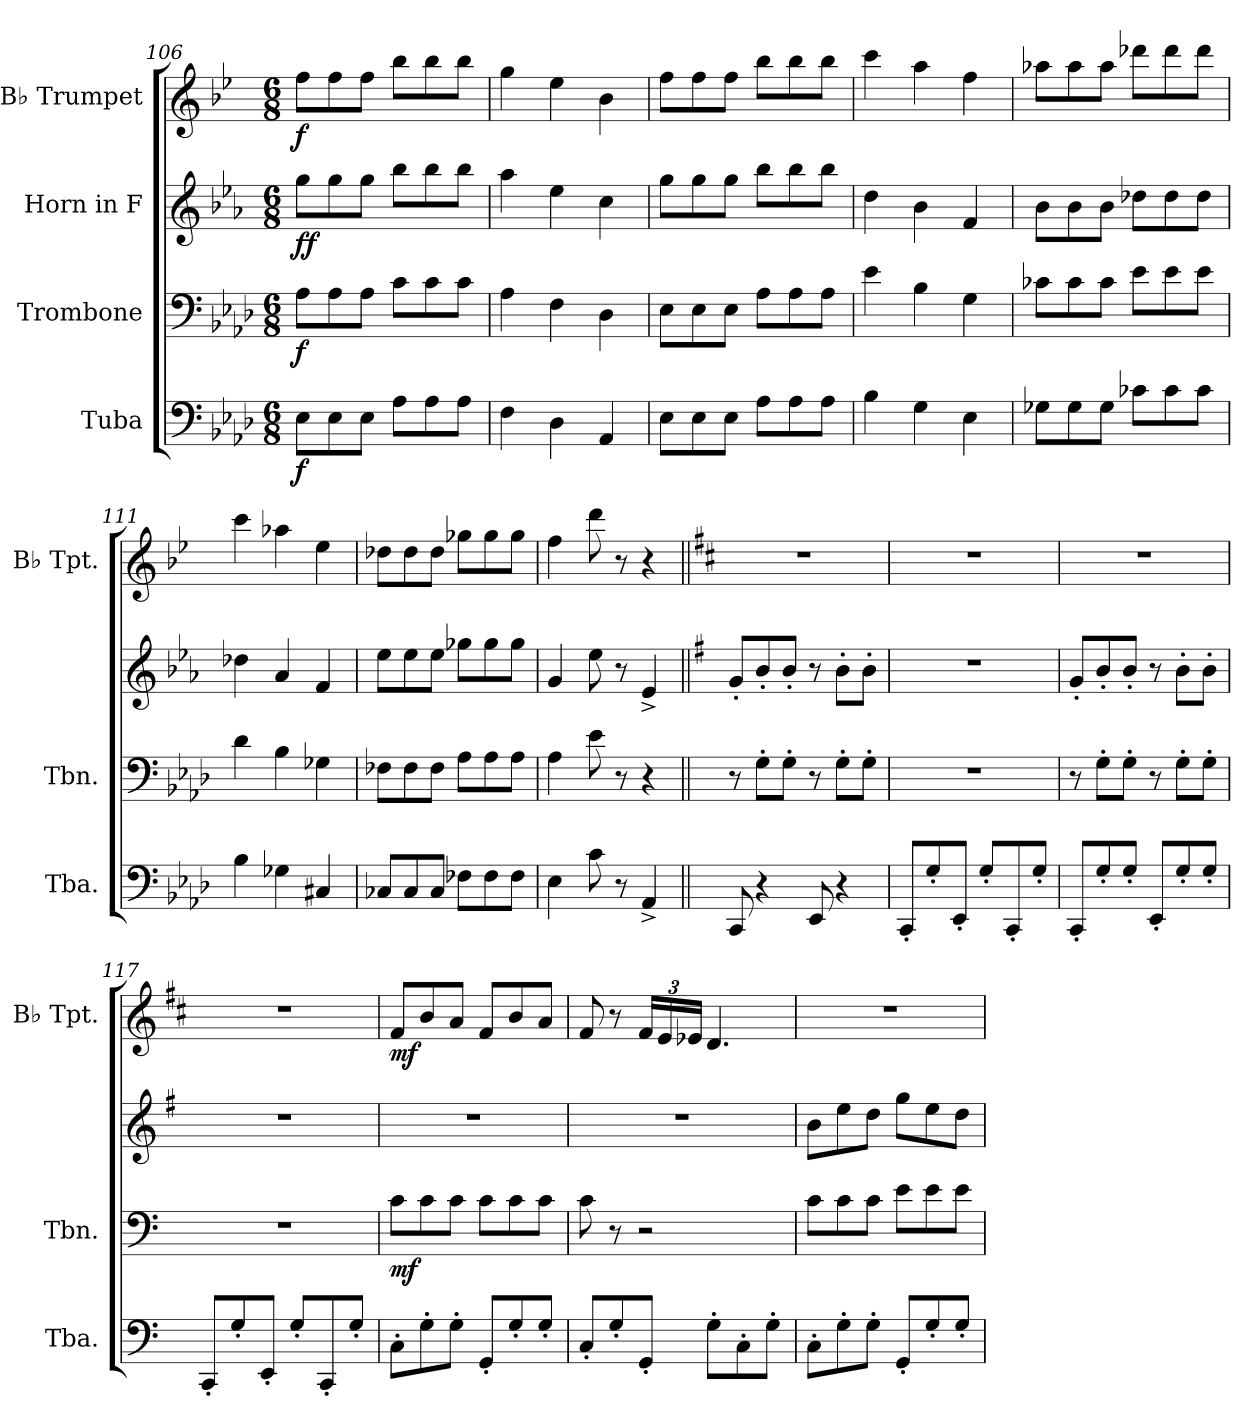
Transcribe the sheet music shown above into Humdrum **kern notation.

**kern	**dynam	**kern	**dynam	**kern	**dynam	**kern	**dynam
*part4	*part4	*part3	*part3	*part2	*part2	*part1	*part1
*staff4	*staff4	*staff3	*staff3	*staff2	*staff2	*staff1	*staff1
*I"Tuba	*	*I"Trombone	*	*I"Horn in F	*	*I"B♭ Trumpet	*
*I'Tba.	*	*I'Tbn.	*	*	*	*I'B♭ Tpt.	*
*clefF4	*	*clefF4	*	*clefG2	*	*clefG2	*
*	*	*	*	*ITrd4c7	*	*ITrd1c2	*
*k[b-e-a-d-]	*	*k[b-e-a-d-]	*	*k[b-e-a-d-]	*	*k[b-e-a-d-]	*
*M6/8	*	*M6/8	*	*M6/8	*	*M6/8	*
=106	=106	=106	=106	=106	=106	=106	=106
!	!LO:DY:b	!	!LO:DY:b	!	!LO:DY:b	!	!LO:DY:b
8E-\L	f	8A-\L	f	8cc\L	ff	8ee-\L	f
8E-\	.	8A-\	.	8cc\	.	8ee-\	.
8E-\J	.	8A-\J	.	8cc\J	.	8ee-\J	.
8A-\L	.	8c\L	.	8ee-\L	.	8aa-\L	.
8A-\	.	8c\	.	8ee-\	.	8aa-\	.
8A-\J	.	8c\J	.	8ee-\J	.	8aa-\J	.
=107	=107	=107	=107	=107	=107	=107	=107
4F\	.	4A-\	.	4dd-\	.	4ff\	.
4D-\	.	4F\	.	4a-\	.	4dd-\	.
4AA-/	.	4D-\	.	4f\	.	4a-\	.
!!LO:LB:g=z
=108	=108	=108	=108	=108	=108	=108	=108
8E-\L	.	8E-\L	.	8cc\L	.	8ee-\L	.
8E-\	.	8E-\	.	8cc\	.	8ee-\	.
8E-\J	.	8E-\J	.	8cc\J	.	8ee-\J	.
8A-\L	.	8A-\L	.	8ee-\L	.	8aa-\L	.
8A-\	.	8A-\	.	8ee-\	.	8aa-\	.
8A-\J	.	8A-\J	.	8ee-\J	.	8aa-\J	.
=109	=109	=109	=109	=109	=109	=109	=109
4B-\	.	4e-\	.	4g\	.	4bb-\	.
4G\	.	4B-\	.	4e-\	.	4gg\	.
4E-\	.	4G\	.	4B-/	.	4ee-\	.
=110	=110	=110	=110	=110	=110	=110	=110
8G-X\L	.	8c-X\L	.	8e-\L	.	8gg-X\L	.
8G-\	.	8c-\	.	8e-\	.	8gg-\	.
8G-\J	.	8c-\J	.	8e-\J	.	8gg-\J	.
8c-X\L	.	8e-\L	.	8g-X\L	.	8ccc-X\L	.
8c-\	.	8e-\	.	8g-\	.	8ccc-\	.
8c-\J	.	8e-\J	.	8g-\J	.	8ccc-\J	.
=111	=111	=111	=111	=111	=111	=111	=111
4B-\	.	4d-\	.	4g-X\	.	4bb-\	.
4G-X\	.	4B-\	.	4d-/	.	4gg-X\	.
4C#X/	.	4G-X\	.	4B-/	.	4dd-\	.
=112	=112	=112	=112	=112	=112	=112	=112
8C-X/L	.	8F-X\L	.	8a-\L	.	8cc-X\L	.
8C-/	.	8F-\	.	8a-\	.	8cc-\	.
8C-/J	.	8F-\J	.	8a-\J	.	8cc-\J	.
8F-X\L	.	8A-\L	.	8cc-X\L	.	8ff-X\L	.
8F-\	.	8A-\	.	8cc-\	.	8ff-\	.
8F-\J	.	8A-\J	.	8cc-\J	.	8ff-\J	.
=113	=113	=113	=113	=113	=113	=113	=113
4E-\	.	4A-\	.	4c/	.	4ee-\	.
8c\	.	8e-\	.	8a-\	.	8ccc\	.
8r	.	8r	.	8r	.	8r	.
4AA-^/	.	4r	.	4A-^/	.	4r	.
!!LO:LB:g=z
=114||	=114||	=114||	=114||	=114||	=114||	=114||	=114||
*k[]	*	*k[]	*	*k[]	*	*k[]	*
8CC/	.	8r	.	8c'/L	.	2.r	.
4r	.	8G'\L	.	8e'/	.	.	.
.	.	8G'\J	.	8e'/J	.	.	.
8EE/	.	8r	.	8r	.	.	.
4r	.	8G'\L	.	8e'\L	.	.	.
.	.	8G'\J	.	8e'\J	.	.	.
=115	=115	=115	=115	=115	=115	=115	=115
8CC'/L	.	2.r	.	2.r	.	2.r	.
8G'/	.	.	.	.	.	.	.
8EE'/J	.	.	.	.	.	.	.
8G'/L	.	.	.	.	.	.	.
8CC'/	.	.	.	.	.	.	.
8G'/J	.	.	.	.	.	.	.
=116	=116	=116	=116	=116	=116	=116	=116
8CC'/L	.	8r	.	8c'/L	.	2.r	.
8G'/	.	8G'\L	.	8e'/	.	.	.
8G'/J	.	8G'\J	.	8e'/J	.	.	.
8EE'/L	.	8r	.	8r	.	.	.
8G'/	.	8G'\L	.	8e'\L	.	.	.
8G'/J	.	8G'\J	.	8e'\J	.	.	.
=117	=117	=117	=117	=117	=117	=117	=117
8CC'/L	.	2.r	.	2.r	.	2.r	.
8G'/	.	.	.	.	.	.	.
8EE'/J	.	.	.	.	.	.	.
8G'/L	.	.	.	.	.	.	.
8CC'/	.	.	.	.	.	.	.
8G'/J	.	.	.	.	.	.	.
=118	=118	=118	=118	=118	=118	=118	=118
!	!	!	!LO:DY:b	!	!	!	!LO:DY:b
8C'\L	.	8c\L	mf	2.r	.	8e/L	mf
8G'\	.	8c\	.	.	.	8a/	.
8G'\J	.	8c\J	.	.	.	8g/J	.
8GG'/L	.	8c\L	.	.	.	8e/L	.
8G'/	.	8c\	.	.	.	8a/	.
8G'/J	.	8c\J	.	.	.	8g/J	.
=119	=119	=119	=119	=119	=119	=119	=119
8C'/L	.	8c\	.	2.r	.	8e/	.
8G'/	.	8r	.	.	.	8r	.
*	*	*	*	*	*	*Xbrackettup	*
8GG'/J	.	2r	.	.	.	24e/LL	.
.	.	.	.	.	.	24d/	.
.	.	.	.	.	.	24d-X/JJ	.
8G'\L	.	.	.	.	.	4.c/	.
8C'\	.	.	.	.	.	.	.
8G'\J	.	.	.	.	.	.	.
!!LO:PB:g=z
=120	=120	=120	=120	=120	=120	=120	=120
8C'\L	.	8c\L	.	8e\L	.	2.r	.
8G'\	.	8c\	.	8a\	.	.	.
8G'\J	.	8c\J	.	8g\J	.	.	.
8GG'/L	.	8e\L	.	8cc\L	.	.	.
8G'/	.	8e\	.	8a\	.	.	.
8G'/J	.	8e\J	.	8g\J	.	.	.
=	=	=	=	=	=	=	=
*-	*-	*-	*-	*-	*-	*-	*-
